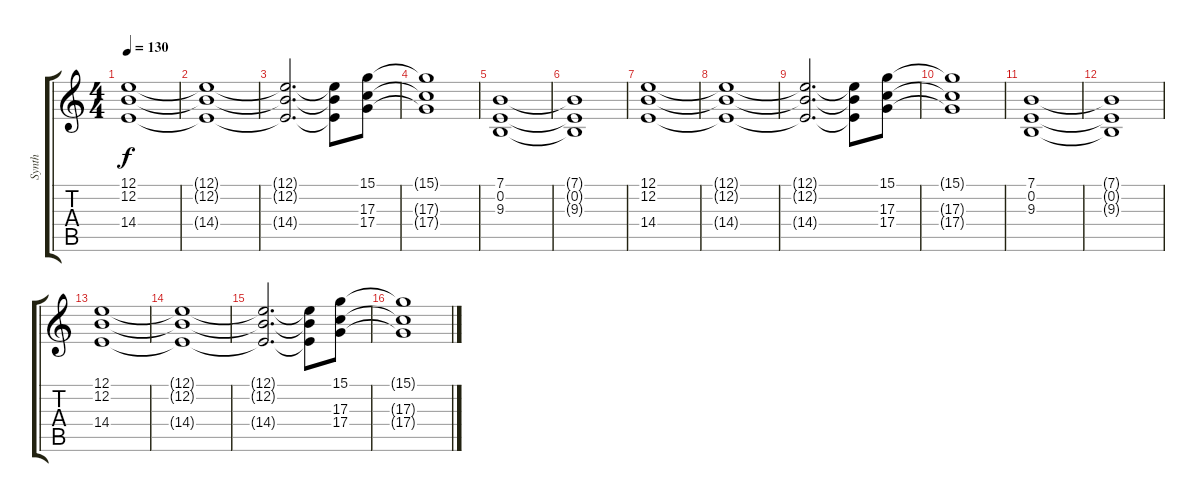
\track ("Synth" "Synth") {instrument pad3polysynth}
\staff {score tabs}
\tuning (E4 B3 G3 D3 A2 E2) {hide}
\ts (4 4)
\tempo 130
\clef g2
\ks c
(12.1 12.2 14.4).1{dy f} |
(12.1{t} 12.2{t} 14.4{t}).1 |
(12.1{t} 12.2{t} 14.4{t}).2{d} (12.1{t} 12.2{t} 14.4{t}).8 (15.1 17.3 17.4).8 |
(15.1{t} 17.3{t} 17.4{t}).1 |
(7.1 0.2 9.3).1 |
(7.1{t} 0.2{t} 9.3{t}).1 |
(12.1 12.2 14.4).1 |
(12.1{t} 12.2{t} 14.4{t}).1 |
(12.1{t} 12.2{t} 14.4{t}).2{d} (12.1{t} 12.2{t} 14.4{t}).8 (15.1 17.3 17.4).8 |
(15.1{t} 17.3{t} 17.4{t}).1 |
(7.1 0.2 9.3).1{volume 14} |
(7.1{t} 0.2{t} 9.3{t}).1 |
(12.1 12.2 14.4).1{volume 12} |
(12.1{t} 12.2{t} 14.4{t}).1 |
(12.1{t} 12.2{t} 14.4{t}).2{d} (12.1{t} 12.2{t} 14.4{t}).8 (15.1 17.3 17.4).8{volume 10} |
(15.1{t} 17.3{t} 17.4{t}).1
